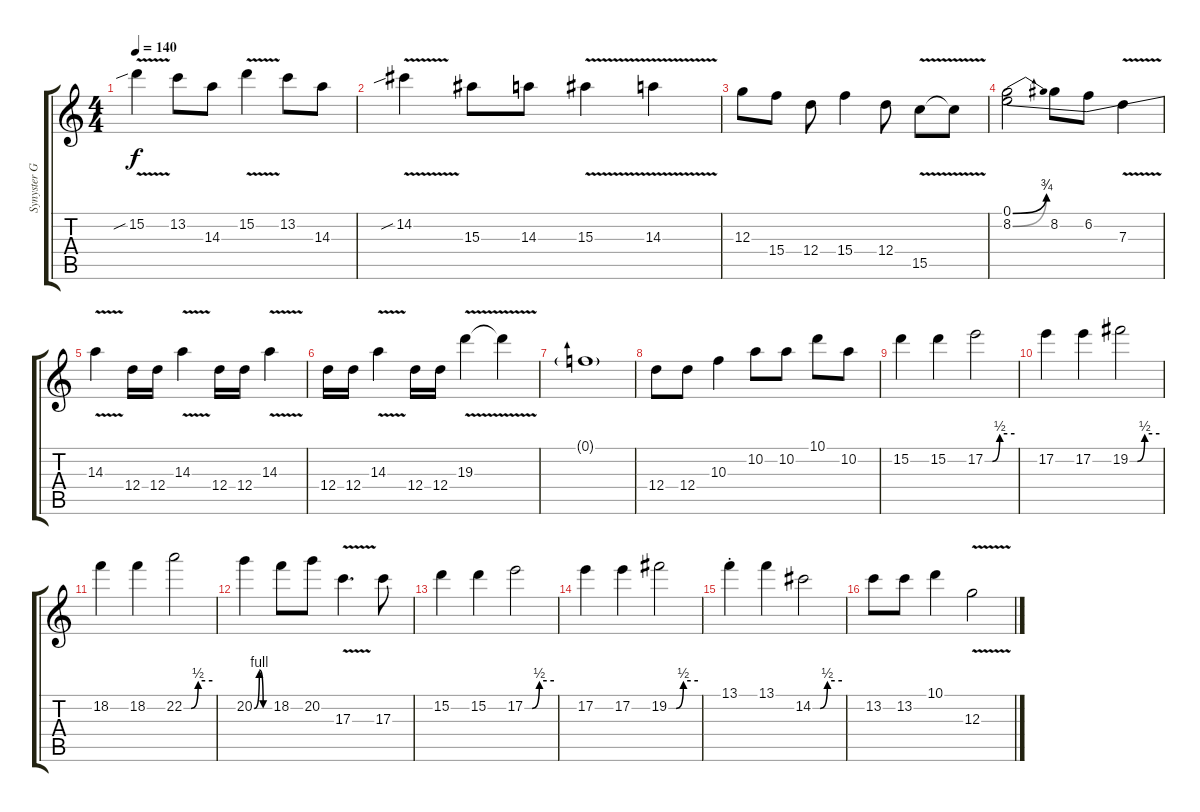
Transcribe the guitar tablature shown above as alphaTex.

\track ("Synyster Gates (acoustic lead)" "Synyster G") {instrument electricguitarclean}
\staff {score tabs}
\tuning (E4 B3 G3 D3 A2 D2) {hide}
\ts (4 4)
\tempo 140
\clef g2
\ks c
15.2{v sib}.4{dy f} 13.2.8 14.3.8 15.2{v}.4 13.2.8 14.3.8 |
14.2{v sib}.4 15.3.8 14.3.8 15.3{v}.4 14.3{v}.4 |
12.3.8 15.4.8 12.4.8 15.4.4 12.4.8 15.5{v}.8 15.5{t}.8 |
(0.1{be (bend 0 0 60 3)} 8.2{be (bend 0 0 60 3)}).2 8.2.8 6.2.8 7.3{v}.4 |
14.3{v}.4 12.4.16 12.4.16 14.3{v}.4 12.4.16 12.4.16 14.3{v}.4 |
12.4.16 12.4.16 14.3{v}.4 12.4.16 12.4.16 19.3{v}.4 19.3{t}.4 |
0.1{t}.1 |
12.4.8 12.4.8 10.3.4 10.2.8 10.2.8 10.1.8 10.2.8 |
15.2.4 15.2.4 17.2{be (custom 0 0 15 0 30 2 60 2)}.2 |
17.2.4 17.2.4 19.2{be (custom 0 0 15 0 30 2 60 2)}.2 |
18.2.4 18.2.4 22.2{be (custom 0 0 15 0 30 2 60 2)}.2 |
20.2{be (custom 0 0 20 4 35 0 60 0)}.4 18.2.8 20.2.8 17.3{v}.4{d} 17.3.8 |
15.2.4 15.2.4 17.2{be (custom 0 0 15 0 30 2 60 2)}.2 |
17.2.4 17.2.4 19.2{be (custom 0 0 15 0 30 2 60 2)}.2 |
13.1{st}.4 13.1.4 14.2{be (custom 0 0 15 0 30 2 60 2)}.2 |
13.2.8 13.2.8 10.1.4 12.3{v}.2
